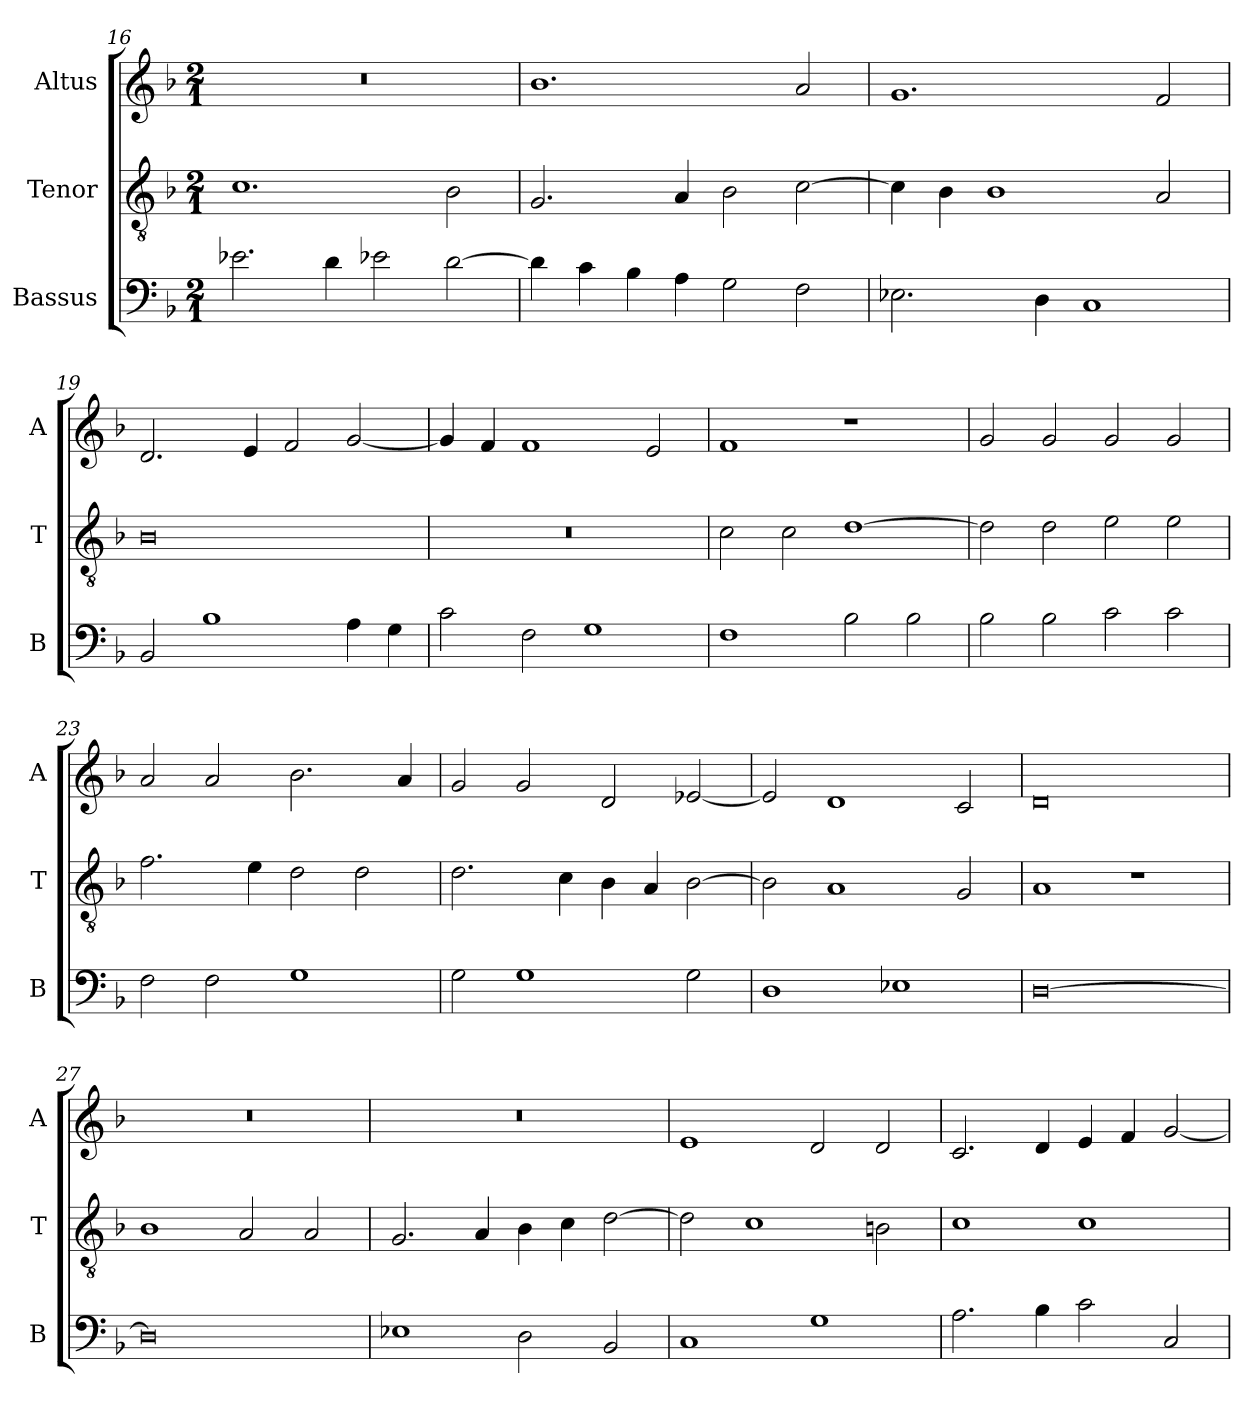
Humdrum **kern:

**kern	**kern	**kern
*part3	*part2	*part1
*staff3	*staff2	*staff1
*I"Bassus	*I"Tenor	*I"Altus
*I'B	*I'T	*I'A
*clefF4	*clefGv2	*clefG2
*k[b-]	*k[b-]	*k[b-]
*M2/1	*M2/1	*M2/1
=16	=16	=16
2.e-X\	1.c	0r
4d\	.	.
2e-X\	.	.
[2d\	2B-\	.
=17	=17	=17
4d\]	2.G/	1.b-
4c\	.	.
4B-\	.	.
4A\	4A/	.
2G\	2B-\	.
2F\	[2c\	2a/
=18	=18	=18
2.E-X\	4c\]	1.g
.	4B-\	.
.	1B-	.
4D\	.	.
1C	.	.
.	2A/	2f/
=19	=19	=19
2BB-/	0B-	2.d/
1B-	.	.
.	.	4e/
.	.	2f/
4A\	.	[2g/
4G\	.	.
=20	=20	=20
2c\	0r	4g/]
.	.	4f/
2F\	.	1f
1G	.	.
.	.	2e/
=21	=21	=21
1F	2c\	1f
.	2c\	.
2B-\	[1d	1r
2B-\	.	.
=22	=22	=22
2B-\	2d\]	2g/
2B-\	2d\	2g/
2c\	2e\	2g/
2c\	2e\	2g/
=23	=23	=23
2F\	2.f\	2a/
2F\	.	2a/
.	4e\	.
1G	2d\	2.b-\
.	2d\	.
.	.	4a/
=24	=24	=24
2G\	2.d\	2g/
1G	.	2g/
.	4c\	.
.	4B-\	2d/
.	4A/	.
2G\	[2B-\	[2e-X/
=25	=25	=25
1D	2B-\]	2e-/]
.	1A	1d
1E-X	.	.
.	2G/	2c/
=26	=26	=26
[0D	1A	0d
.	1r	.
=27	=27	=27
0D]	1B-	0r
.	2A/	.
.	2A/	.
=28	=28	=28
1E-X	2.G/	0r
.	4A/	.
2D\	4B-\	.
.	4c\	.
2BB-/	[2d\	.
=29	=29	=29
1C	2d\]	1e
.	1c	.
1G	.	2d/
.	2Bn\	2d/
=30	=30	=30
2.A\	1c	2.c/
4B-\	.	4d/
2c\	1c	4e/
.	.	4f/
2C/	.	[2g/
=	=	=
*-	*-	*-
